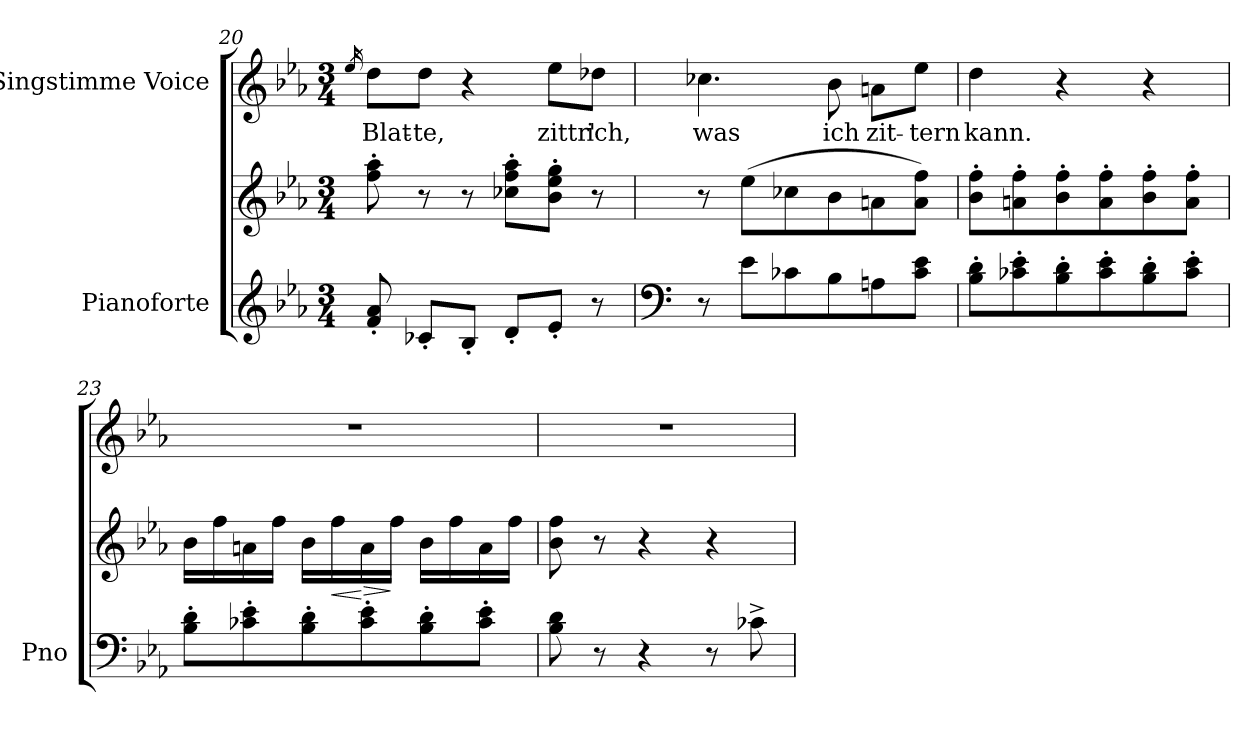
**kern	**kern	**dynam	**kern	**text
*part2	*part2	*part2	*part1	*part1
*staff3	*staff2	*staff2/3	*staff1	*staff1
*I"Pianoforte	*	*	*I"Singstimme Voice	*
*I'Pno	*	*	*	*
*clefG2	*clefG2	*	*clefG2	*
*k[b-e-a-]	*k[b-e-a-]	*	*k[b-e-a-]	*
*M3/4	*M3/4	*	*M3/4	*
=20	=20	=20	=20	=20
.	.	.	16qee-/	.
!	!	!	!	!LO:LY:b
8f/' 8a-/'	8ff\' 8aa-\'	.	8dd\L	Blat-
!	!	!	!	!LO:LY:b
8c-X'/L	8r	.	8dd\J	-te,
8B-'/J	8r	.	4r	.
8d'/L	8cc-X\' 8ff\' 8aa-\'L	.	.	.
!	!	!	!	!LO:LY:b
8e-'/J	8b-\' 8ee-\' 8gg\'J	.	8ee-\L	zittr'
!	!	!	!	!LO:LY:b
8r	8r	.	8dd-X\J	ich,
=21	=21	=21	=21	=21
*clefF4	*	*	*	*
!	!	!	!	!LO:LY:b
8r	8r	.	4.cc-X\	was
8e-\L	(8ee-\L	.	.	.
8c-X\	8cc-X\	.	.	.
!	!	!	!	!LO:LY:b
8B-\	8b-\	.	8b-\	ich
!	!	!	!	!LO:LY:b
8An\	8an\	.	8an\L	zit-
!	!	!	!	!LO:LY:b
8c-\ 8e-\J	8a\ 8ff\J)	.	8ee-\J	-tern
=22	=22	=22	=22	=22
!	!	!	!	!LO:LY:b
8B-\' 8d\'L	8b-\' 8ff\'L	.	4dd\	kann.
8c-X\' 8e-\'	8an\' 8ff\'	.	.	.
8B-\' 8d\'	8b-\' 8ff\'	.	4r	.
8c-\' 8e-\'	8a\' 8ff\'	.	.	.
8B-\' 8d\'	8b-\' 8ff\'	.	4r	.
8c-\' 8e-\'J	8a\' 8ff\'J	.	.	.
!!LO:LB:g=z
=23	=23	=23	=23	=23
8B-\' 8d\'L	16b-\LL	.	2.r	.
.	16ff\	.	.	.
8c-X\' 8e-\'	16an\	.	.	.
.	16ff\JJ	.	.	.
8B-\' 8d\'	16b-\LL	.	.	.
!	!	!LO:HP:b	!	!
.	16ff\	<	.	.
!	!	!LO:HP:n=1:b	!	!
8c-\' 8e-\'	16a\	[ >	.	.
.	16ff\JJ	]	.	.
8B-\' 8d\'	16b-\LL	.	.	.
.	16ff\	.	.	.
8c-\' 8e-\'J	16a\	.	.	.
.	16ff\JJ	.	.	.
=24	=24	=24	=24	=24
8B-\ 8d\	8b-\ 8ff\	.	2.r	.
8r	8r	.	.	.
4r	4r	.	.	.
8r	4r	.	.	.
8c-X^\L	.	.	.	.
=	=	=	=	=
*-	*-	*-	*-	*-
